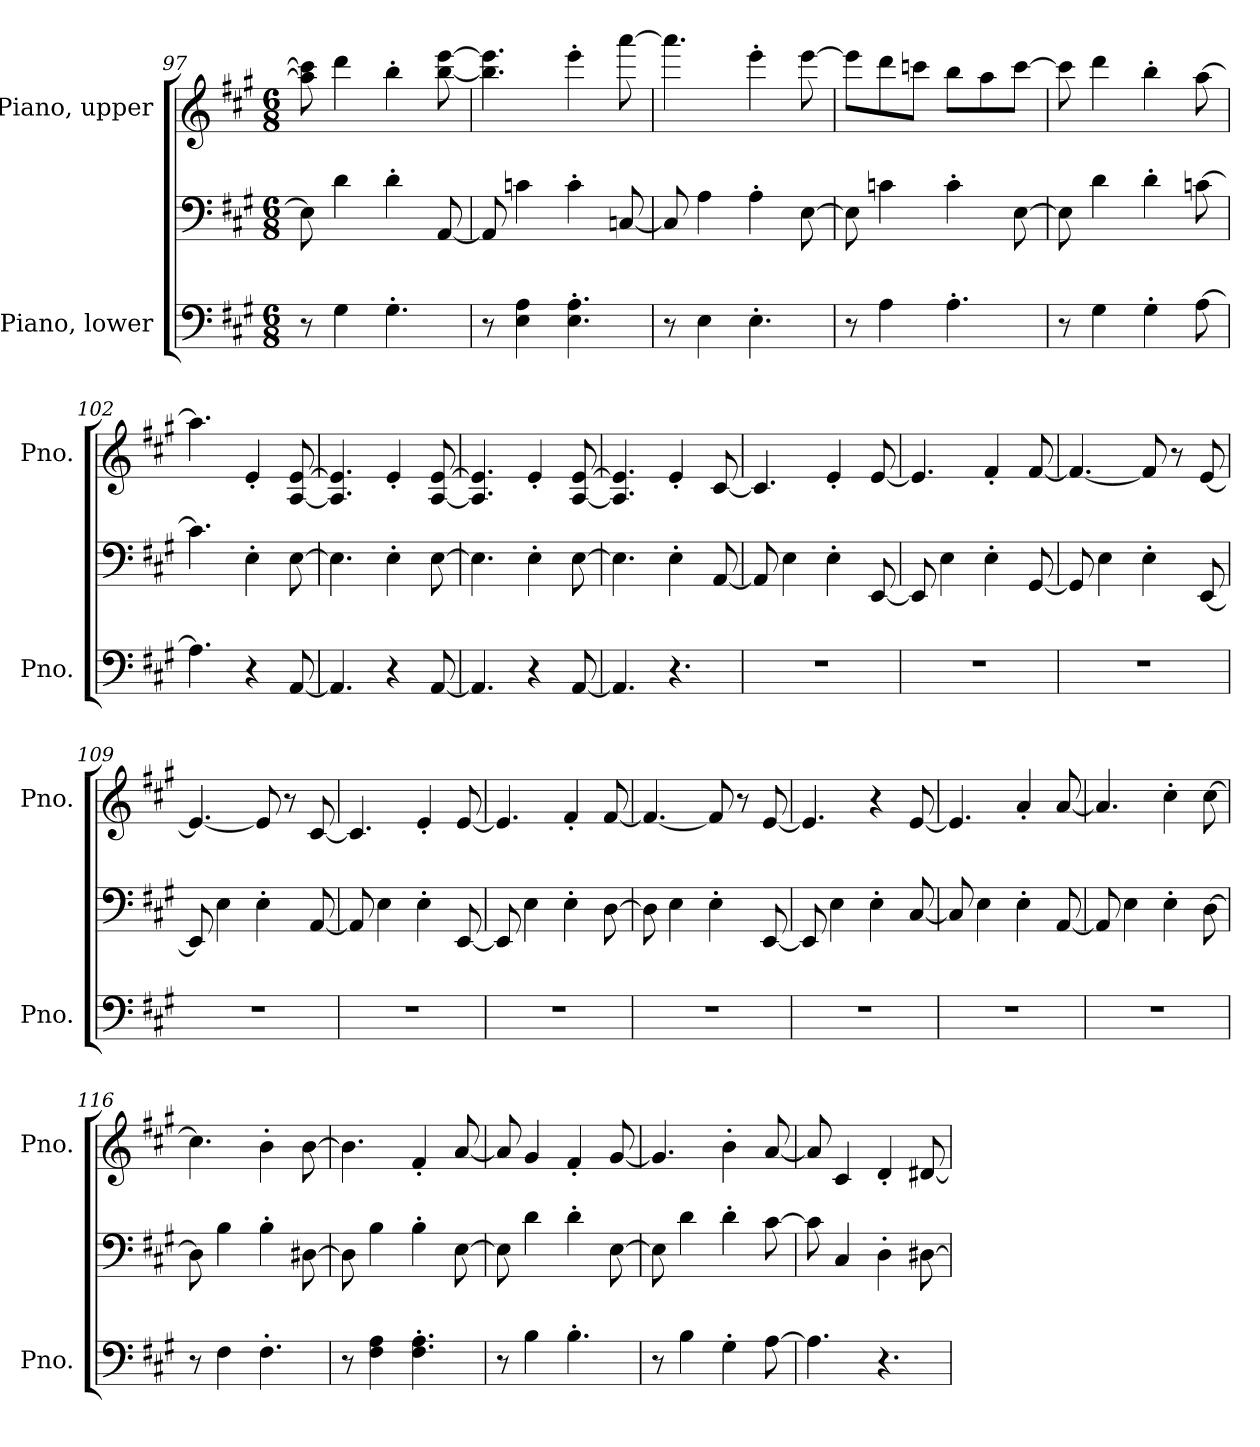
**kern	**kern	**kern
*part2	*part2	*part1
*staff3	*staff2	*staff1
*I"Piano, lower	*	*I"Piano, upper
*I'Pno.	*	*I'Pno.
*clefF4	*clefF4	*clefG2
*k[f#c#g#]	*k[f#c#g#]	*k[f#c#g#]
*M6/8	*M6/8	*M6/8
=97	=97	=97
8r	8E\]	8aa\] 8ccc\]
4G#\	4d\	4ddd\
4.G#'\	4d'\	4bb'\
.	[8AA/	[8bb\ [8eee\
=98	=98	=98
8r	8AA/]	4.bb\] 4.eee\]
4E\ 4A\	4cn\	.
4.E\' 4.A\'	4c'\	4eee'\
.	[8Cn/	[8aaa\
!!LO:LB:g=z
=99	=99	=99
8r	8C/]	4.aaa\]
4E\	4A\	.
4.E'\	4A'\	4eee'\
.	[8E\	[8eee\
=100	=100	=100
8r	8E\]	8eee\L]
4A\	4cn\	8ddd\
.	.	8cccn\J
4.A'\	4c'\	8bb\L
.	.	8aa\
.	[8E\	[8ccc\J
=101	=101	=101
8r	8E\]	8ccc\]
4G#\	4d\	4ddd\
4G#'\	4d'\	4bb'\
[8A\	[8cn\	[8aa\
=102	=102	=102
4.A\]	4.c\]	4.aa\]
4r	4E'\	4e'/
[8AA/	[8E\	[8A/ [8e/
=103	=103	=103
4.AA/]	4.E\]	4.A/] 4.e/]
4r	4E'\	4e'/
[8AA/	[8E\	[8A/ [8e/
=104	=104	=104
4.AA/]	4.E\]	4.A/] 4.e/]
4r	4E'\	4e'/
[8AA/	[8E\	[8A/ [8e/
!!LO:PB:g=z
=105	=105	=105
4.AA/]	4.E\]	4.A/] 4.e/]
4.r	4E'\	4e'/
.	[8AA/	[8c#/
=106	=106	=106
2.r	8AA/]	4.c#/]
.	4E\	.
.	4E'\	4e'/
.	[8EE/	[8e/
=107	=107	=107
2.r	8EE/]	4.e/]
.	4E\	.
.	4E'\	4f#'/
.	[8GG#/	[8f#/
=108	=108	=108
2.r	8GG#/]	4.f#/_
.	4E\	.
.	4E'\	8f#/]
.	.	8r
.	[8EE/	[8e/
=109	=109	=109
2.r	8EE/]	4.e/_
.	4E\	.
.	4E'\	8e/]
.	.	8r
.	[8AA/	[8c#/
=110	=110	=110
2.r	8AA/]	4.c#/]
.	4E\	.
.	4E'\	4e'/
.	[8EE/	[8e/
!!LO:LB:g=z
=111	=111	=111
2.r	8EE/]	4.e/]
.	4E\	.
.	4E'\	4f#'/
.	[8D\	[8f#/
=112	=112	=112
2.r	8D\]	4.f#/_
.	4E\	.
.	4E'\	8f#/]
.	.	8r
.	[8EE/	[8e/
=113	=113	=113
2.r	8EE/]	4.e/]
.	4E\	.
.	4E'\	4r
.	[8C#/	[8e/
=114	=114	=114
2.r	8C#/]	4.e/]
.	4E\	.
.	4E'\	4a'/
.	[8AA/	[8a/
=115	=115	=115
2.r	8AA/]	4.a/]
.	4E\	.
.	4E'\	4cc#'\
.	[8D\	[8cc#\
=116	=116	=116
8r	8D\]	4.cc#\]
4F#\	4B\	.
4.F#'\	4B'\	4b'\
.	[8D#X\	[8b\
=117	=117	=117
8r	8D#\]	4.b\]
4F#\ 4A\	4B\	.
4.F#\' 4.A\'	4B'\	4f#'/
.	[8E\	[8a/
!!LO:LB:g=z
=118	=118	=118
8r	8E\]	8a/]
4B\	4d\	4g#/
4.B'\	4d'\	4f#'/
.	[8E\	[8g#/
=119	=119	=119
8r	8E\]	4.g#/]
4B\	4d\	.
4G#'\	4d'\	4b'\
[8A\	[8c#\	[8a/
=120	=120	=120
4.A\]	8c#\]	8a/]
.	4C#/	4c#/
4.r	4D'\	4d'/
.	[8D#X\	[8d#X/
=	=	=
*-	*-	*-
